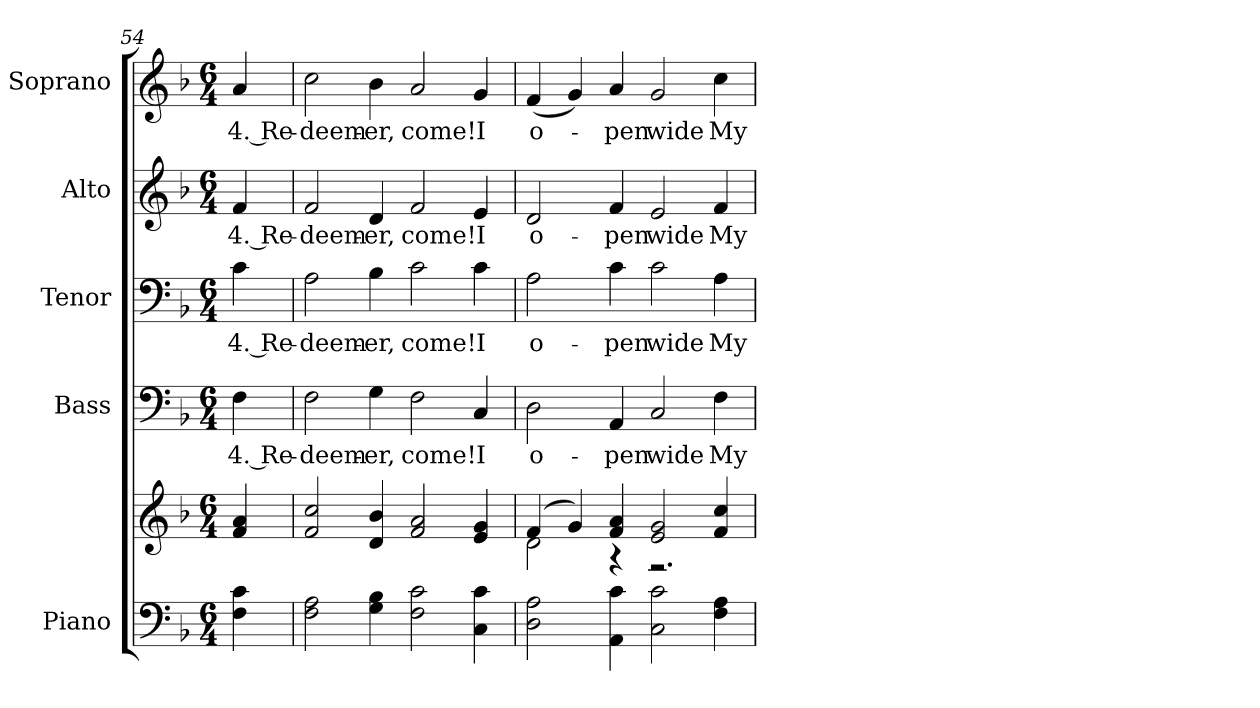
**kern	**kern	**kern	**text	**kern	**text	**kern	**text	**kern	**text
*part5	*part5	*part4	*part4	*part3	*part3	*part2	*part2	*part1	*part1
*staff6	*staff5	*staff4	*staff4	*staff3	*staff3	*staff2	*staff2	*staff1	*staff1
*I"Piano	*	*I"Bass	*	*I"Tenor	*	*I"Alto	*	*I"Soprano	*
*I'Pno.	*	*I'B.	*	*I'T.	*	*I'A.	*	*I'S.	*
*clefF4	*clefG2	*clefF4	*	*clefF4	*	*clefG2	*	*clefG2	*
*k[b-]	*k[b-]	*k[b-]	*	*k[b-]	*	*k[b-]	*	*k[b-]	*
*F:	*F:	*F:	*	*F:	*	*F:	*	*F:	*
*M6/4	*M6/4	*M6/4	*	*M6/4	*	*M6/4	*	*M6/4	*
=54	=54	=54	=54	=54	=54	=54	=54	=54	=54
!	!	!	!LO:LY:b:color=#000000	!	!	!	!	!	!
!	!	!	!	!	!LO:LY:b:color=#000000	!	!	!	!
!	!	!	!	!	!	!	!LO:LY:b:color=#000000	!	!
!	!	!	!	!	!	!	!	!	!LO:LY:b:color=#000000
4Fi\ 4ci	4fi/ 4ai	4Fi\	4. Re-	4ci\	4. Re-	4fi/	4. Re-	4ai/	4. Re-
=55	=55	=55	=55	=55	=55	=55	=55	=55	=55
!	!	!	!LO:LY:b:color=#000000	!	!	!	!	!	!
!	!	!	!	!	!LO:LY:b:color=#000000	!	!	!	!
!	!	!	!	!	!	!	!LO:LY:b:color=#000000	!	!
!	!	!	!	!	!	!	!	!	!LO:LY:b:color=#000000
2Fi\ 2Ai	2fi/ 2cci	2Fi\	-deem-	2Ai\	-deem-	2fi/	-deem-	2cci\	-deem-
!	!	!	!LO:LY:b:color=#000000	!	!	!	!	!	!
!	!	!	!	!	!LO:LY:b:color=#000000	!	!	!	!
!	!	!	!	!	!	!	!LO:LY:b:color=#000000	!	!
!	!	!	!	!	!	!	!	!	!LO:LY:b:color=#000000
4Gi\ 4B-i	4di/ 4b-i	4Gi\	-er,	4B-i\	-er,	4di/	-er,	4b-i\	-er,
!	!	!	!LO:LY:b:color=#000000	!	!	!	!	!	!
!	!	!	!	!	!LO:LY:b:color=#000000	!	!	!	!
!	!	!	!	!	!	!	!LO:LY:b:color=#000000	!	!
!	!	!	!	!	!	!	!	!	!LO:LY:b:color=#000000
2Fi\ 2ci	2fi/ 2ai	2Fi\	come!	2ci\	come!	2fi/	come!	2ai/	come!
!	!	!	!LO:LY:b:color=#000000	!	!	!	!	!	!
!	!	!	!	!	!LO:LY:b:color=#000000	!	!	!	!
!	!	!	!	!	!	!	!LO:LY:b:color=#000000	!	!
!	!	!	!	!	!	!	!	!	!LO:LY:b:color=#000000
4Ci\ 4ci	4ei/ 4gi	4Ci/	I	4ci\	I	4ei/	I	4gi/	I
=56	=56	=56	=56	=56	=56	=56	=56	=56	=56
*	*^	*	*	*	*	*	*	*	*
!	!	!	!	!LO:LY:b:color=#000000	!	!	!	!	!	!
!	!	!	!	!	!	!LO:LY:b:color=#000000	!	!	!	!
!	!	!	!	!	!	!	!	!LO:LY:b:color=#000000	!	!
!	!	!	!	!	!	!	!	!	!	!LO:LY:b:color=#000000
2Di\ 2Ai	(4fi/	2di\	2Di\	o-	2Ai\	o-	2di/	o-	(4fi/	o-
.	4gi/)	.	.	.	.	.	.	.	4gi/)	.
!	!	!	!	!LO:LY:b:color=#000000	!	!	!	!	!	!
!	!	!	!	!	!	!LO:LY:b:color=#000000	!	!	!	!
!	!	!	!	!	!	!	!	!LO:LY:b:color=#000000	!	!
!	!	!	!	!	!	!	!	!	!	!LO:LY:b:color=#000000
4AAi\ 4ci	4fi/ 4ai	4r	4AAi/	-pen	4ci\	-pen	4fi/	-pen	4ai/	-pen
!	!	!	!	!LO:LY:b:color=#000000	!	!	!	!	!	!
!	!	!	!	!	!	!LO:LY:b:color=#000000	!	!	!	!
!	!	!	!	!	!	!	!	!LO:LY:b:color=#000000	!	!
!	!	!	!	!	!	!	!	!	!	!LO:LY:b:color=#000000
2Ci\ 2ci	2ei/ 2gi	2.r	2Ci/	wide	2ci\	wide	2ei/	wide	2gi/	wide
!	!	!	!	!LO:LY:b:color=#000000	!	!	!	!	!	!
!	!	!	!	!	!	!LO:LY:b:color=#000000	!	!	!	!
!	!	!	!	!	!	!	!	!LO:LY:b:color=#000000	!	!
!	!	!	!	!	!	!	!	!	!	!LO:LY:b:color=#000000
4Fi\ 4Ai	4fi/ 4cci	.	4Fi\	My	4Ai\	My	4fi/	My	4cci\	My
*	*v	*v	*	*	*	*	*	*	*	*
=	=	=	=	=	=	=	=	=	=
*-	*-	*-	*-	*-	*-	*-	*-	*-	*-
